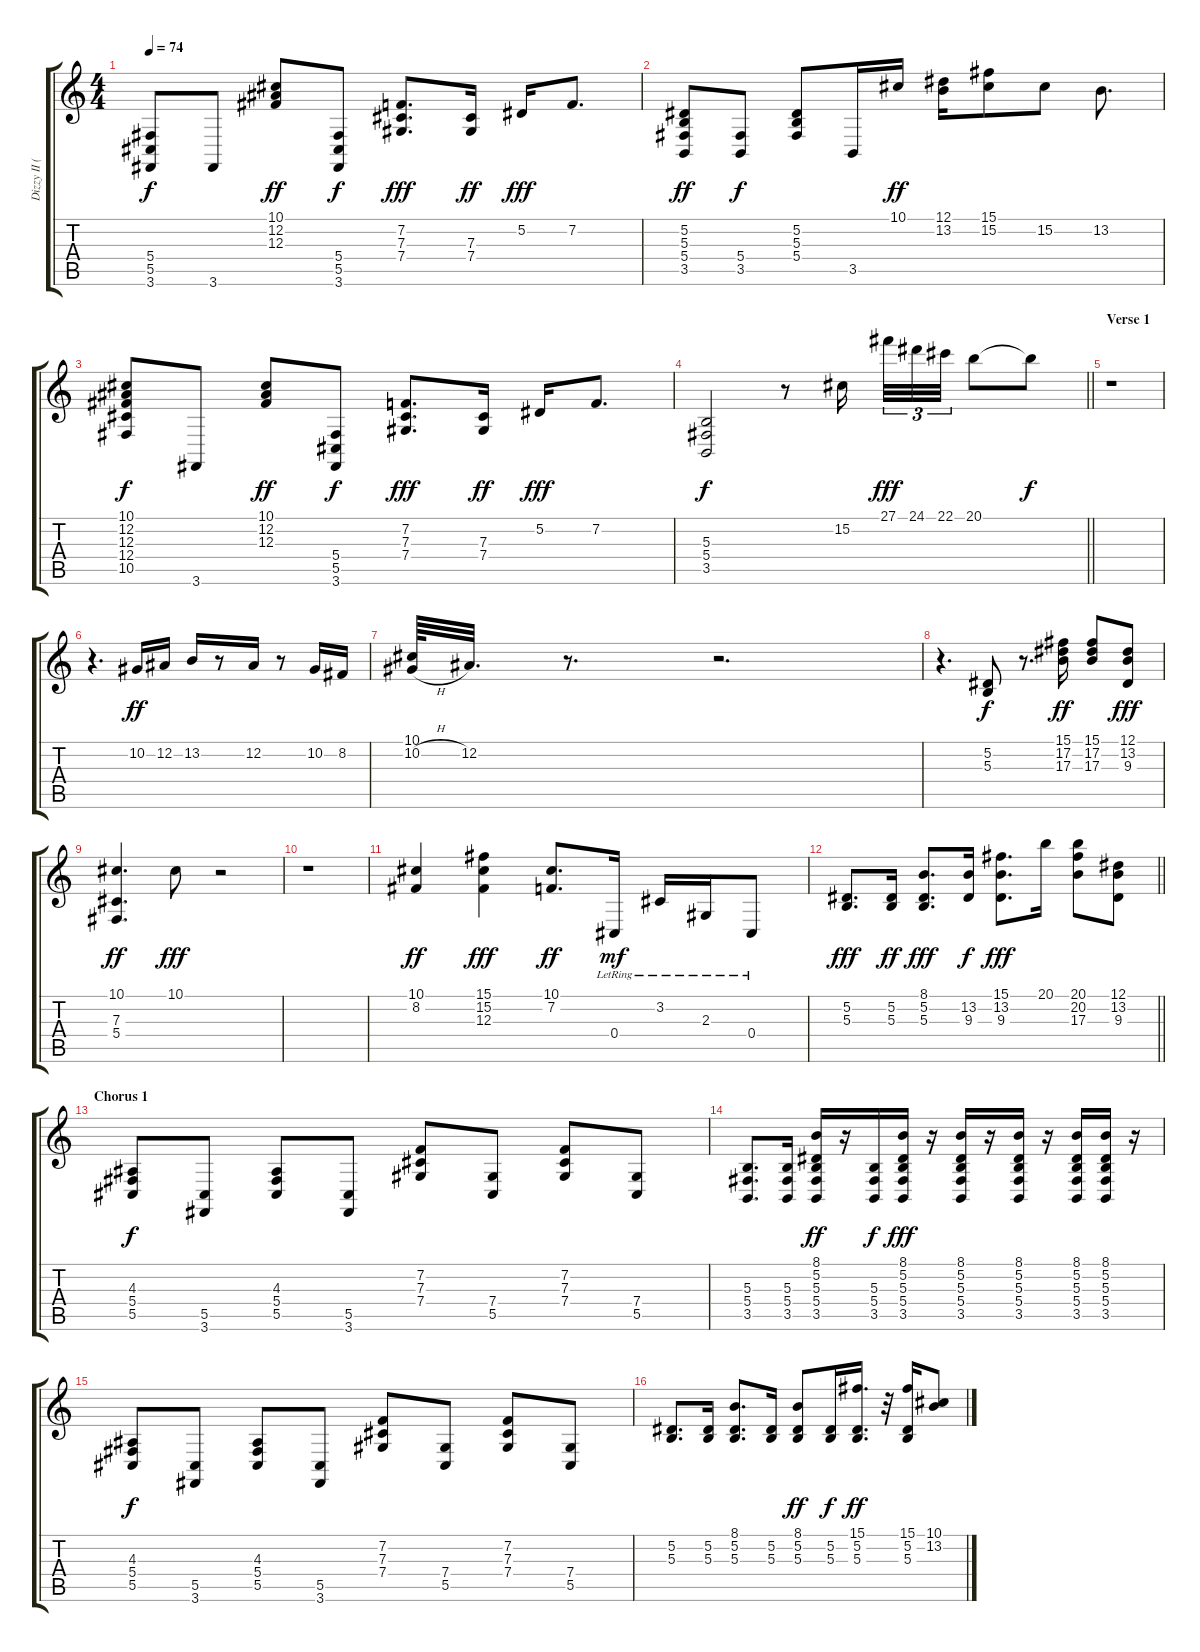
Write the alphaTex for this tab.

\track ("Dizzy II (Piano)" "Dizzy II (") {instrument acousticgrandpiano}
\staff {score tabs}
\tuning (Eb4 Bb3 Gb3 Db3 Ab2 Eb2) {hide}
\ts (4 4)
\tempo 74
\clef g2
\ks c
(5.4 5.5 3.6).8{dy f} 3.6.8 (10.1 12.2 12.3).8{dy ff} (5.4 5.5 3.6).8{dy f} (7.2 7.3 7.4).8{d dy fff} (7.3 7.4).16{dy ff} 5.2.16{dy fff} 7.2.8{d} |
(5.2 5.3 5.4 3.5).8{dy ff} (5.4 3.5).8{dy f} (5.2 5.3 5.4).8 3.5.16 10.1.16{dy ff} (12.1 13.2).16 (15.1 15.2).8 15.2.8 13.2.8{d} |
(10.1 12.2 12.3 12.4 10.5).8{dy f} 3.6.8 (10.1 12.2 12.3).8{dy ff} (5.4 5.5 3.6).8{dy f} (7.2 7.3 7.4).8{d dy fff} (7.3 7.4).16{dy ff} 5.2.16{dy fff} 7.2.8{d} |
\barLineRight lightlight
(5.3 5.4 3.5).2{dy f} r.8 15.2.16{beam splitsecondary} 27.1.32{tu (3 2) dy fff} 24.1.32{tu (3 2)} 22.1.32{tu (3 2)} 20.1.8 20.1{t}.8{dy f} |
\section ("" "Verse 1")
r.1 |
r.4{d} 10.2.16{dy ff} 12.2.16 13.2.16 r.8 12.2.16 r.8 10.2.16 8.2.16 |
(10.1 10.2{h}).64 12.2.32{d} r.8{d} r.2{d} |
r.4{d} (5.2 5.3).8{dy f} r.8{d} (15.1 17.2 17.3).16{dy ff} (15.1 17.2 17.3).8 (12.1 13.2 9.3).8{dy fff} |
(10.1 7.3 5.4).4{d dy ff} 10.1.8{dy fff} r.2 |
r.1 |
(10.1 8.2).4{dy ff} (15.1 15.2 12.3).4{dy fff} (10.1 7.2).8{d dy ff} 0.4{lr}.16{dy mf} 3.2{lr}.16 2.3{lr}.16 0.4{lr}.8 |
\barLineRight lightlight
(5.2 5.3).8{d dy fff} (5.2 5.3).16{dy ff} (8.1 5.2 5.3).8{d dy fff} (13.2 9.3).16{dy f} (15.1 13.2 9.3).8{d dy fff} 20.1.16 (20.1 20.2 17.3).8 (12.1 13.2 9.3).8 |
\section ("" "Chorus 1")
(4.3 5.4 5.5).8{dy f} (5.5 3.6).8 (4.3 5.4 5.5).8 (5.5 3.6).8 (7.2 7.3 7.4).8 (7.4 5.5).8 (7.2 7.3 7.4).8 (7.4 5.5).8 |
(5.3 5.4 3.5).8{d} (5.3 5.4 3.5).16 (8.1 5.2 5.3 5.4 3.5).16{dy ff} r.16 (5.3 5.4 3.5).16{dy f} (8.1 5.2 5.3 5.4 3.5).16{dy fff} r.16 (8.1 5.2 5.3 5.4 3.5).16 r.16 (8.1 5.2 5.3 5.4 3.5).16 r.16 (8.1 5.2 5.3 5.4 3.5).16 (8.1 5.2 5.3 5.4 3.5).16 r.16 |
(4.3 5.4 5.5).8{dy f} (5.5 3.6).8 (4.3 5.4 5.5).8 (5.5 3.6).8 (7.2 7.3 7.4).8 (7.4 5.5).8 (7.2 7.3 7.4).8 (7.4 5.5).8 |
(5.2 5.3).8{d} (5.2 5.3).16 (8.1 5.2 5.3).8{d} (5.2 5.3).16 (8.1 5.2 5.3).8{dy ff} (5.2 5.3).16{dy f} (15.1 5.2 5.3).16{d dy ff} r.32 (15.1 5.2 5.3).16 (10.1 13.2).8
